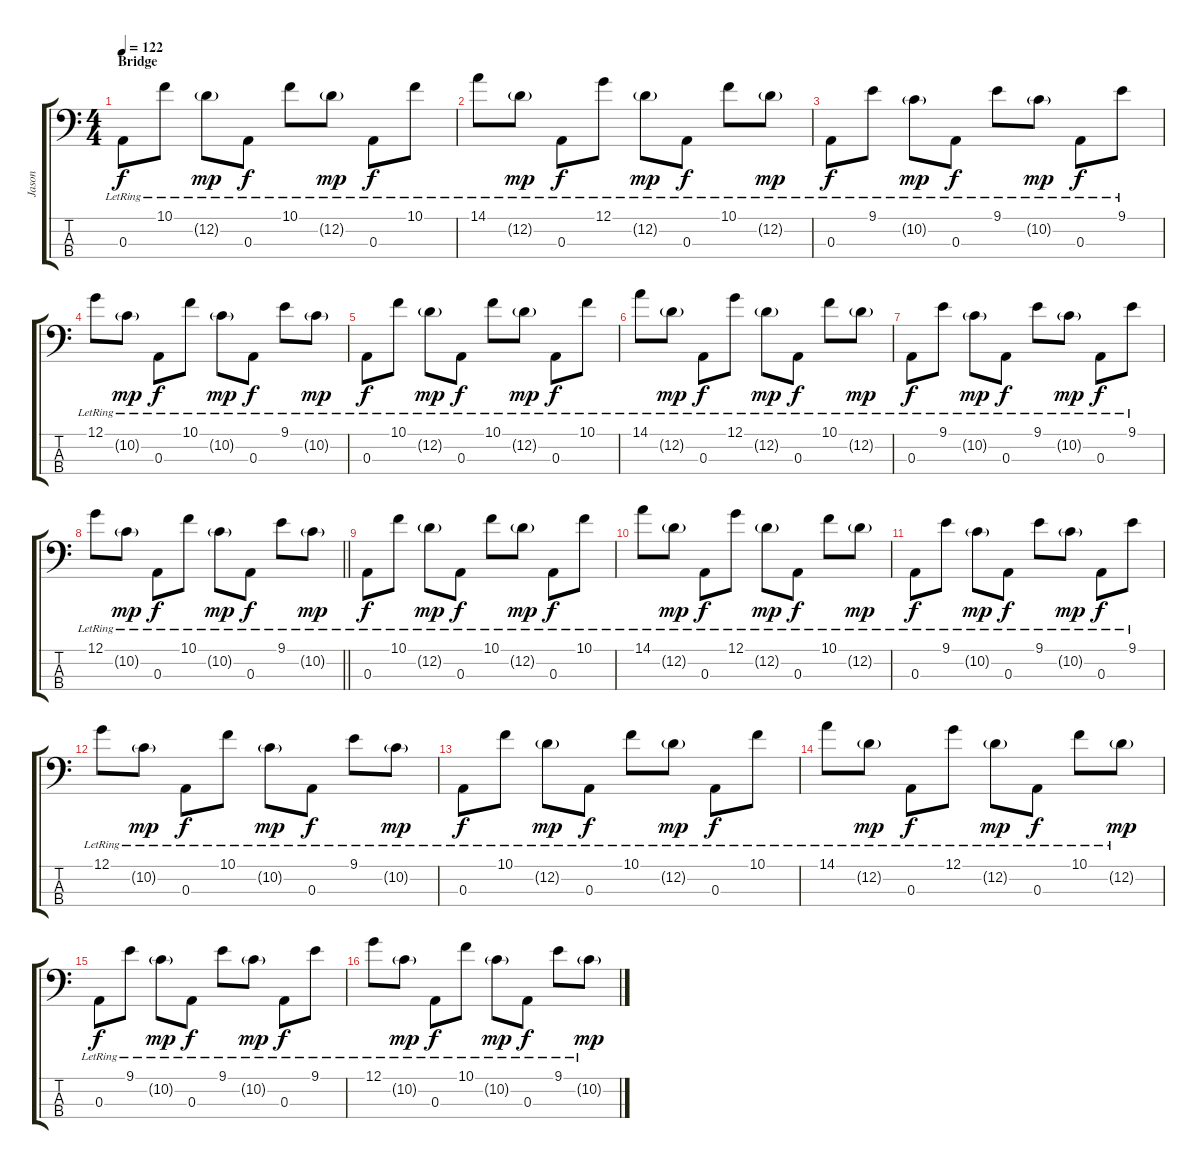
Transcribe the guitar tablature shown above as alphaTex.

\track ("Jason" "Jason") {instrument electricbasspick}
\staff {score tabs}
\tuning (G2 D2 A1 E1) {hide}
\ts (4 4)
\section ("" "Bridge")
\tempo 122
\clef f4
\ks c
0.3{lr}.8{dy f} 10.1{lr}.8 12.2{g lr}.8{dy mp} 0.3{lr}.8{dy f} 10.1{lr}.8 12.2{g lr}.8{dy mp} 0.3{lr}.8{dy f} 10.1{lr}.8 |
14.1{lr}.8 12.2{g lr}.8{dy mp} 0.3{lr}.8{dy f} 12.1{lr}.8 12.2{g lr}.8{dy mp} 0.3{lr}.8{dy f} 10.1{lr}.8 12.2{g lr}.8{dy mp} |
0.3{lr}.8{dy f} 9.1{lr}.8 10.2{g lr}.8{dy mp} 0.3{lr}.8{dy f} 9.1{lr}.8 10.2{g lr}.8{dy mp} 0.3{lr}.8{dy f} 9.1{lr}.8 |
12.1{lr}.8 10.2{g lr}.8{dy mp} 0.3{lr}.8{dy f} 10.1{lr}.8 10.2{g lr}.8{dy mp} 0.3{lr}.8{dy f} 9.1{lr}.8 10.2{g lr}.8{dy mp} |
0.3{lr}.8{dy f} 10.1{lr}.8 12.2{g lr}.8{dy mp} 0.3{lr}.8{dy f} 10.1{lr}.8 12.2{g lr}.8{dy mp} 0.3{lr}.8{dy f} 10.1{lr}.8 |
14.1{lr}.8 12.2{g lr}.8{dy mp} 0.3{lr}.8{dy f} 12.1{lr}.8 12.2{g lr}.8{dy mp} 0.3{lr}.8{dy f} 10.1{lr}.8 12.2{g lr}.8{dy mp} |
0.3{lr}.8{dy f} 9.1{lr}.8 10.2{g lr}.8{dy mp} 0.3{lr}.8{dy f} 9.1{lr}.8 10.2{g lr}.8{dy mp} 0.3{lr}.8{dy f} 9.1{lr}.8 |
\barLineRight lightlight
12.1{lr}.8 10.2{g lr}.8{dy mp} 0.3{lr}.8{dy f} 10.1{lr}.8 10.2{g lr}.8{dy mp} 0.3{lr}.8{dy f} 9.1{lr}.8 10.2{g lr}.8{dy mp} |
0.3{lr}.8{dy f} 10.1{lr}.8 12.2{g lr}.8{dy mp} 0.3{lr}.8{dy f} 10.1{lr}.8 12.2{g lr}.8{dy mp} 0.3{lr}.8{dy f} 10.1{lr}.8 |
14.1{lr}.8 12.2{g lr}.8{dy mp} 0.3{lr}.8{dy f} 12.1{lr}.8 12.2{g lr}.8{dy mp} 0.3{lr}.8{dy f} 10.1{lr}.8 12.2{g lr}.8{dy mp} |
0.3{lr}.8{dy f} 9.1{lr}.8 10.2{g lr}.8{dy mp} 0.3{lr}.8{dy f} 9.1{lr}.8 10.2{g lr}.8{dy mp} 0.3{lr}.8{dy f} 9.1{lr}.8 |
12.1{lr}.8 10.2{g lr}.8{dy mp} 0.3{lr}.8{dy f} 10.1{lr}.8 10.2{g lr}.8{dy mp} 0.3{lr}.8{dy f} 9.1{lr}.8 10.2{g lr}.8{dy mp} |
0.3{lr}.8{dy f} 10.1{lr}.8 12.2{g lr}.8{dy mp} 0.3{lr}.8{dy f} 10.1{lr}.8 12.2{g lr}.8{dy mp} 0.3{lr}.8{dy f} 10.1{lr}.8 |
14.1{lr}.8 12.2{g lr}.8{dy mp} 0.3{lr}.8{dy f} 12.1{lr}.8 12.2{g lr}.8{dy mp} 0.3{lr}.8{dy f} 10.1{lr}.8 12.2{g lr}.8{dy mp} |
0.3{lr}.8{dy f} 9.1{lr}.8 10.2{g lr}.8{dy mp} 0.3{lr}.8{dy f} 9.1{lr}.8 10.2{g lr}.8{dy mp} 0.3{lr}.8{dy f} 9.1{lr}.8 |
12.1{lr}.8 10.2{g lr}.8{dy mp} 0.3{lr}.8{dy f} 10.1{lr}.8 10.2{g lr}.8{dy mp} 0.3{lr}.8{dy f} 9.1{lr}.8 10.2{g lr}.8{dy mp}
